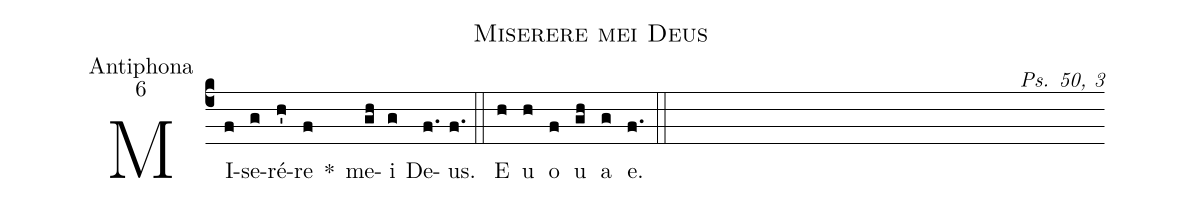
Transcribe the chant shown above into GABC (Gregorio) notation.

name:Miserere mei Deus;
office-part:Antiphona;
mode:6;
commentary:Ps. 50, 3;
%%
(c4)
MI(f)se(g)ré(h')re(f) *()
me(gh)i(g) De(f.)us.(f.) (::)
E(h) u(h) o(f) u(gh) a(g) e.(f.) (::)
